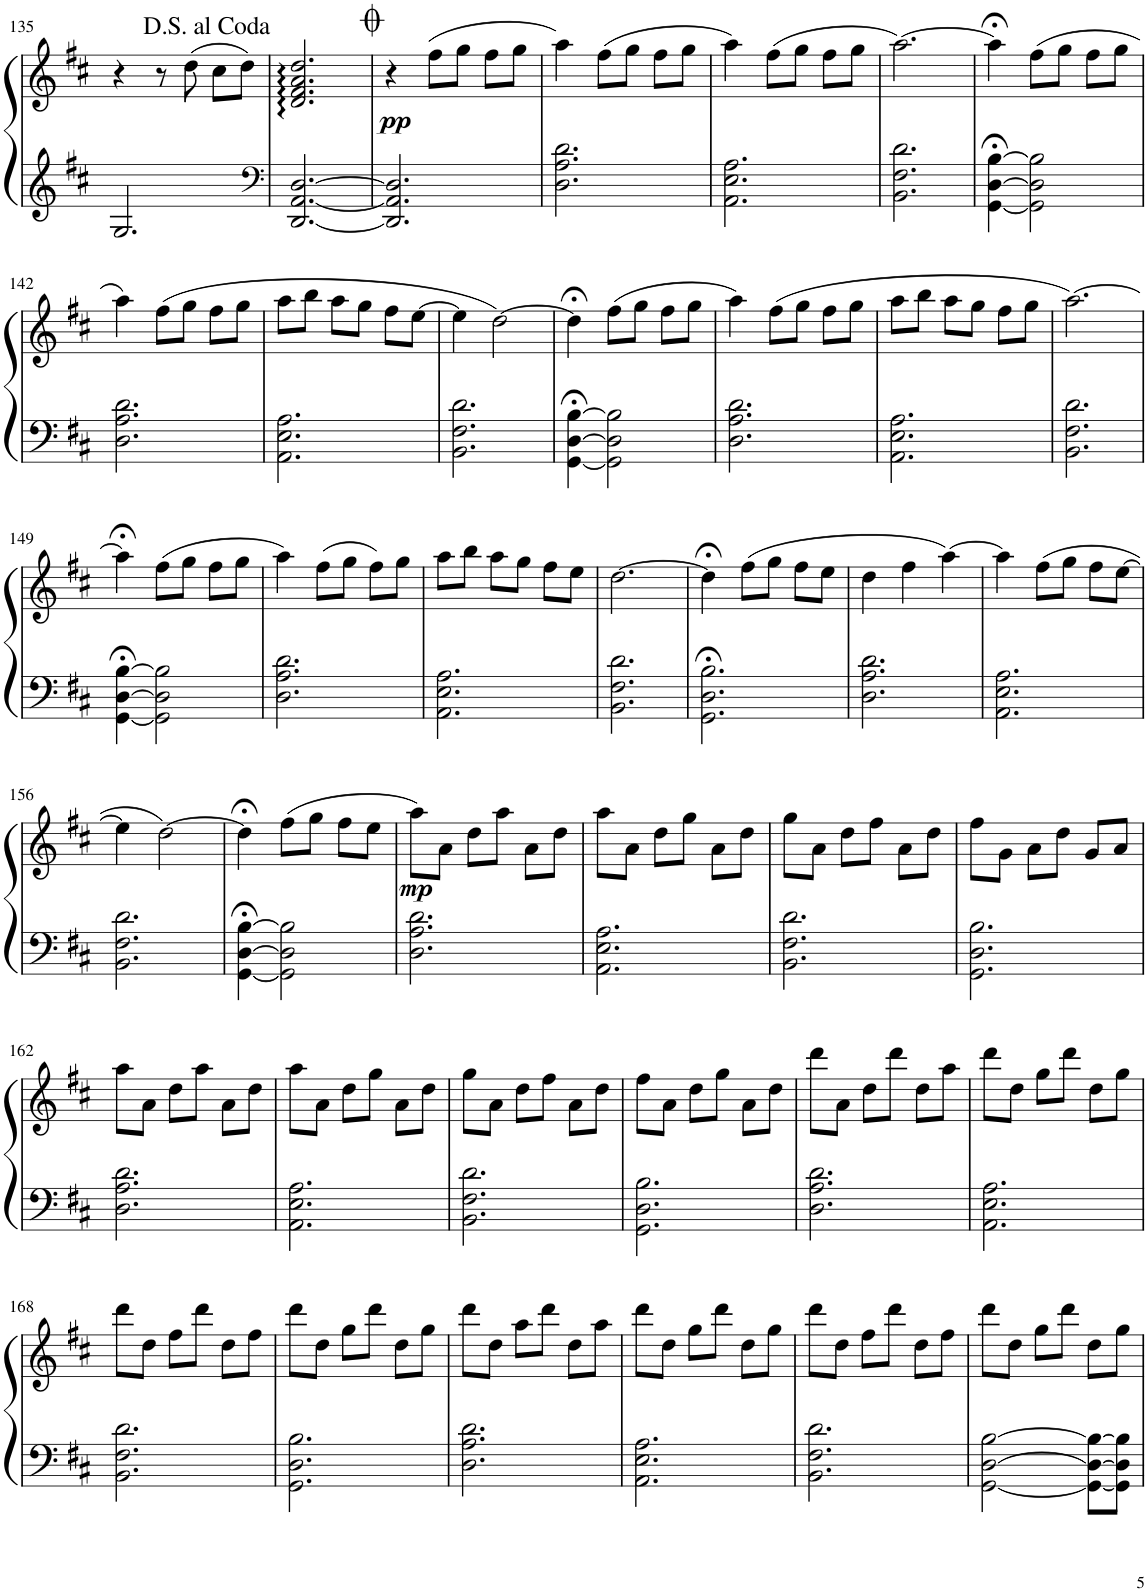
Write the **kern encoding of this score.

**kern	**kern	**dynam
*part1	*part1	*part1
*staff2	*staff1	*staff1/2
*I"Piano	*	*
*I'Pno.	*	*
!!LO:PB:g=z
*clefG2	*clefG2	*
*k[f#c#]	*k[f#c#]	*
*M3/4	*M3/4	*
=135	=135	=135
2.G/	4r	.
.	8r	.
.	(8dd\	.
.	8cc#\L	.
.	8dd\J)	.
=136	=136	=136
*clefF4	*	*
[2.DD/ [2.AA/ [2.D/	2.d/ 2.f#/ 2.a/ 2.dd/	.
=137	=137	=137
!	!	!LO:DY:b
2.DD/] 2.AA/] 2.D/]	4r	pp
.	(8ff#\L	.
.	8gg\J	.
.	8ff#\L	.
.	8gg\J	.
=138	=138	=138
2.D\ 2.A\ 2.d\	4aa\)	.
.	(8ff#\L	.
.	8gg\J	.
.	8ff#\L	.
.	8gg\J	.
=139	=139	=139
2.AA\ 2.E\ 2.A\	4aa\)	.
.	(8ff#\L	.
.	8gg\J	.
.	8ff#\L	.
.	8gg\J	.
=140	=140	=140
2.BB\ 2.F#\ 2.d\	[2.aa\)	.
=141	=141	=141
[4GG\;< [4D\;< [4B\;<	4aa;<\]	.
2GG\] 2D\] 2B\]	(8ff#\L	.
.	8gg\J	.
.	8ff#\L	.
.	8gg\J	.
!!LO:LB:g=z
=142	=142	=142
2.D\ 2.A\ 2.d\	4aa\)	.
.	(8ff#\L	.
.	8gg\J	.
.	8ff#\L	.
.	8gg\J	.
=143	=143	=143
2.AA\ 2.E\ 2.A\	8aa\L	.
.	8bb\J	.
.	8aa\L	.
.	8gg\J	.
.	8ff#\L	.
.	[8ee\J	.
=144	=144	=144
2.BB\ 2.F#\ 2.d\	4ee\]	.
.	[2dd\)	.
=145	=145	=145
[4GG\;< [4D\;< [4B\;<	4dd;<\]	.
2GG\] 2D\] 2B\]	(8ff#\L	.
.	8gg\J	.
.	8ff#\L	.
.	8gg\J	.
=146	=146	=146
2.D\ 2.A\ 2.d\	4aa\)	.
.	(8ff#\L	.
.	8gg\J	.
.	8ff#\L	.
.	8gg\J	.
=147	=147	=147
2.AA\ 2.E\ 2.A\	8aa\L	.
.	8bb\J	.
.	8aa\L	.
.	8gg\J	.
.	8ff#\L	.
.	8gg\J	.
=148	=148	=148
2.BB\ 2.F#\ 2.d\	[2.aa\)	.
!!LO:LB:g=z
=149	=149	=149
[4GG\;< [4D\;< [4B\;<	4aa;<\]	.
2GG\] 2D\] 2B\]	(8ff#\L	.
.	8gg\J	.
.	8ff#\L	.
.	8gg\J	.
=150	=150	=150
2.D\ 2.A\ 2.d\	4aa\)	.
.	(8ff#\L	.
.	8gg\J	.
.	8ff#\L)	.
.	8gg\J	.
=151	=151	=151
2.AA\ 2.E\ 2.A\	8aa\L	.
.	8bb\J	.
.	8aa\L	.
.	8gg\J	.
.	8ff#\L	.
.	8ee\J	.
=152	=152	=152
2.BB\ 2.F#\ 2.d\	[2.dd\	.
=153	=153	=153
2.GG\;< 2.D\;< 2.B\;<	4dd;<\]	.
.	(8ff#\L	.
.	8gg\J	.
.	8ff#\L	.
.	8ee\J	.
=154	=154	=154
2.D\ 2.A\ 2.d\	4dd\	.
.	4ff#\	.
.	[4aa\)	.
=155	=155	=155
2.AA\ 2.E\ 2.A\	4aa\]	.
.	(8ff#\L	.
.	8gg\J	.
.	8ff#\L	.
.	[8ee\J	.
!!LO:LB:g=z
=156	=156	=156
2.BB\ 2.F#\ 2.d\	4ee\]	.
.	[2dd\)	.
=157	=157	=157
[4GG\;< [4D\;< [4B\;<	4dd;<\]	.
2GG\] 2D\] 2B\]	(8ff#\L	.
.	8gg\J	.
.	8ff#\L	.
.	8ee\J	.
=158	=158	=158
!	!	!LO:DY:b
2.D\ 2.A\ 2.d\	8aa\L)	mp
.	8a\J	.
.	8dd\L	.
.	8aa\J	.
.	8a\L	.
.	8dd\J	.
=159	=159	=159
2.AA\ 2.E\ 2.A\	8aa\L	.
.	8a\J	.
.	8dd\L	.
.	8gg\J	.
.	8a\L	.
.	8dd\J	.
=160	=160	=160
2.BB\ 2.F#\ 2.d\	8gg\L	.
.	8a\J	.
.	8dd\L	.
.	8ff#\J	.
.	8a\L	.
.	8dd\J	.
=161	=161	=161
2.GG\ 2.D\ 2.B\	8ff#\L	.
.	8g\J	.
.	8a\L	.
.	8dd\J	.
.	8g/L	.
.	8a/J	.
!!LO:LB:g=z
=162	=162	=162
2.D\ 2.A\ 2.d\	8aa\L	.
.	8a\J	.
.	8dd\L	.
.	8aa\J	.
.	8a\L	.
.	8dd\J	.
=163	=163	=163
2.AA\ 2.E\ 2.A\	8aa\L	.
.	8a\J	.
.	8dd\L	.
.	8gg\J	.
.	8a\L	.
.	8dd\J	.
=164	=164	=164
2.BB\ 2.F#\ 2.d\	8gg\L	.
.	8a\J	.
.	8dd\L	.
.	8ff#\J	.
.	8a\L	.
.	8dd\J	.
=165	=165	=165
2.GG\ 2.D\ 2.B\	8ff#\L	.
.	8a\J	.
.	8dd\L	.
.	8gg\J	.
.	8a\L	.
.	8dd\J	.
=166	=166	=166
2.D\ 2.A\ 2.d\	8ddd\L	.
.	8a\J	.
.	8dd\L	.
.	8ddd\J	.
.	8dd\L	.
.	8aa\J	.
=167	=167	=167
2.AA\ 2.E\ 2.A\	8ddd\L	.
.	8dd\J	.
.	8gg\L	.
.	8ddd\J	.
.	8dd\L	.
.	8gg\J	.
!!LO:LB:g=z
=168	=168	=168
2.BB\ 2.F#\ 2.d\	8ddd\L	.
.	8dd\J	.
.	8ff#\L	.
.	8ddd\J	.
.	8dd\L	.
.	8ff#\J	.
=169	=169	=169
2.GG\ 2.D\ 2.B\	8ddd\L	.
.	8dd\J	.
.	8gg\L	.
.	8ddd\J	.
.	8dd\L	.
.	8gg\J	.
=170	=170	=170
2.D\ 2.A\ 2.d\	8ddd\L	.
.	8dd\J	.
.	8aa\L	.
.	8ddd\J	.
.	8dd\L	.
.	8aa\J	.
=171	=171	=171
2.AA\ 2.E\ 2.A\	8ddd\L	.
.	8dd\J	.
.	8gg\L	.
.	8ddd\J	.
.	8dd\L	.
.	8gg\J	.
=172	=172	=172
2.BB\ 2.F#\ 2.d\	8ddd\L	.
.	8dd\J	.
.	8ff#\L	.
.	8ddd\J	.
.	8dd\L	.
.	8ff#\J	.
=173	=173	=173
[2GG\ [2D\ [2B\	8ddd\L	.
.	8dd\J	.
.	8gg\L	.
.	8ddd\J	.
8GG\_ 8D\_ 8B\_L	8dd\L	.
8GG\] 8D\] 8B\]J	8gg\J	.
=	=	=
*-	*-	*-
